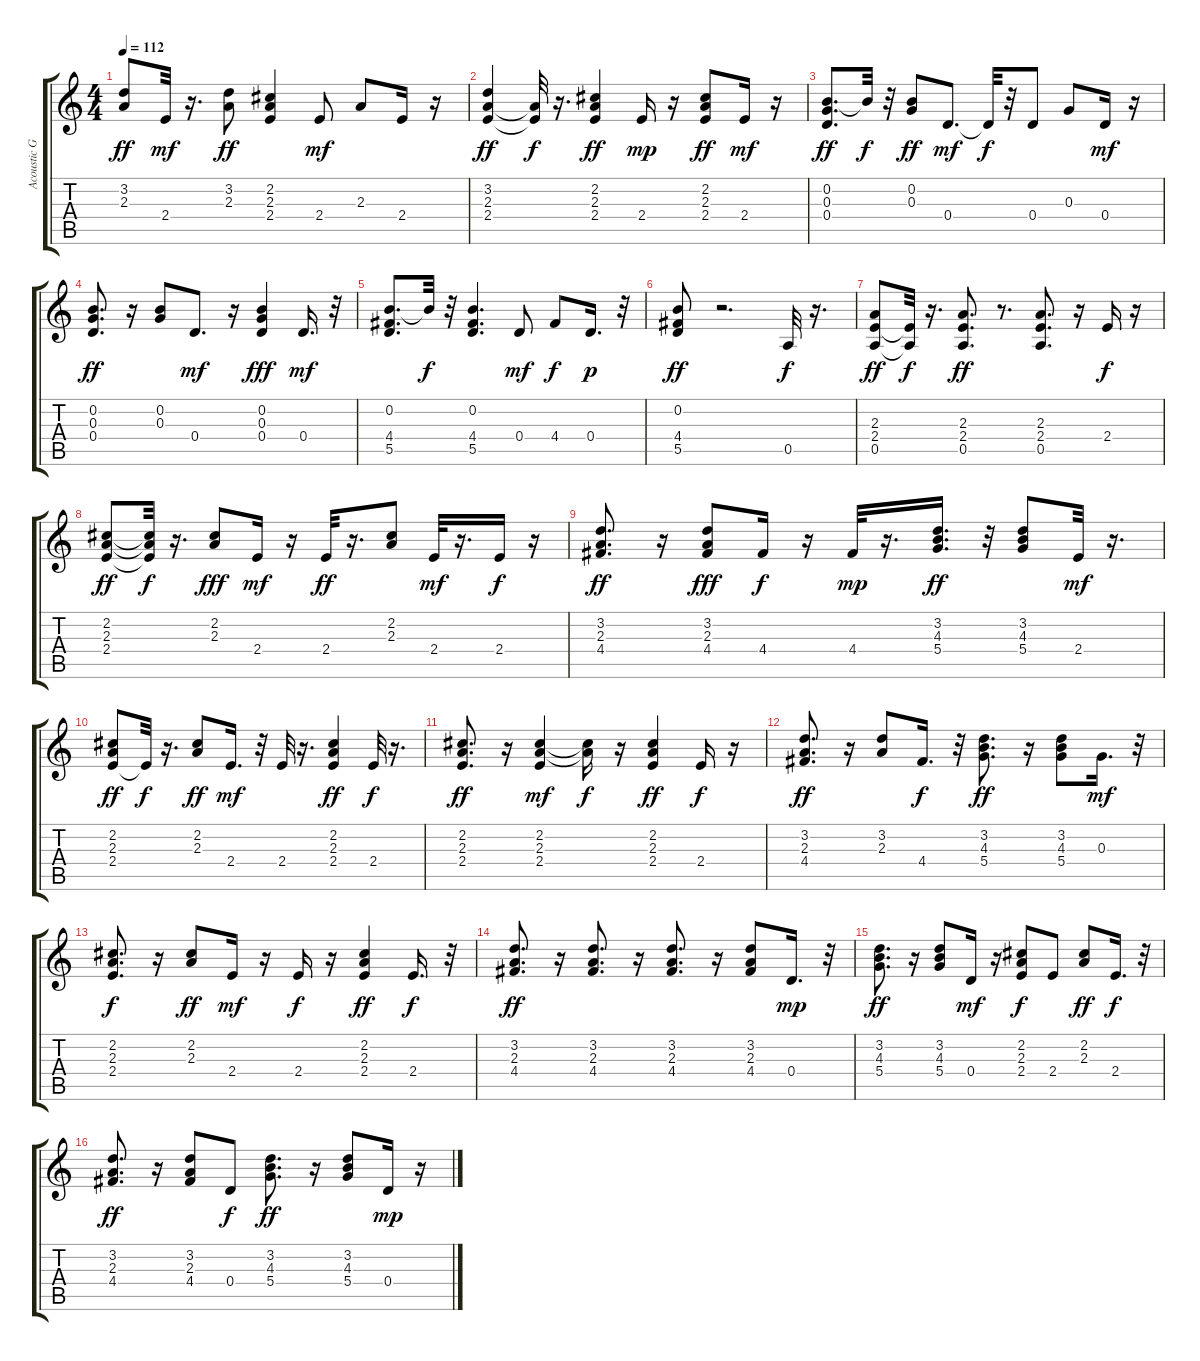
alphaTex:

\track ("Acoustic Guitar" "Acoustic G") {instrument acousticguitarsteel}
\staff {score tabs}
\tuning (E4 B3 G3 D3 A2 E2) {hide}
\ts (4 4)
\tempo 112
\clef g2
\ks c
(3.2 2.3).8{dy ff} 2.4.32{dy mf} r.16{d} (3.2 2.3).8{dy ff} (2.2 2.3 2.4).4 2.4.8{dy mf} 2.3.8 2.4.16 r.16 |
(3.2 2.3 2.4).4{dy ff} (2.3{t} 2.4{t}).32{dy f} r.16{d} (2.2 2.3 2.4).4{dy ff} 2.4.16{dy mp} r.16 (2.2 2.3 2.4).8{dy ff} 2.4.16{dy mf} r.16 |
(0.2 0.3 0.4).8{d dy ff} 0.2{t}.32{dy f} r.32 (0.2 0.3).8{dy ff} 0.4.8{d dy mf} 0.4{t}.32{dy f} r.32 0.4.8 0.3.8 0.4.16{dy mf} r.16 |
(0.2 0.3 0.4).8{d dy ff} r.16 (0.2 0.3).8 0.4.8{d dy mf} r.16 (0.2 0.3 0.4).4{dy fff} 0.4.16{d dy mf} r.32 |
(0.2 4.4 5.5).8{d} 0.2{t}.32{dy f} r.32 (0.2 4.4 5.5).4{d} 0.4.8{dy mf} 4.4.8{dy f} 0.4.16{d dy p} r.32 |
(0.2 4.4 5.5).8{dy ff} r.2{d} 0.5.32{dy f} r.16{d} |
(2.3 2.4 0.5).8{dy ff} (2.4{t} 0.5{t}).32{dy f} r.16{d} (2.3 2.4 0.5).8{d dy ff} r.8{d} (2.3 2.4 0.5).8{d} r.16 2.4.16{dy f} r.16 |
(2.2 2.3 2.4).8{dy ff} (2.2{t} 2.3{t} 2.4{t}).32{dy f} r.16{d} (2.2 2.3).8{dy fff} 2.4.16{dy mf} r.16 2.4.32{dy ff} r.16{d} (2.2 2.3).8 2.4.32{dy mf} r.16{d} 2.4.16{dy f} r.16 |
(3.2 2.3 4.4).8{d dy ff} r.16 (3.2 2.3 4.4).8{dy fff} 4.4.16{dy f} r.16 4.4.32{dy mp} r.16{d} (3.2 4.3 5.4).16{d dy ff} r.32 (3.2 4.3 5.4).8 2.4.32{dy mf} r.16{d} |
(2.2 2.3 2.4).8{dy ff} 2.4{t}.32{dy f} r.16{d} (2.2 2.3).8{dy ff} 2.4.16{d dy mf} r.32 2.4.32 r.16{d} (2.2 2.3 2.4).4{dy ff} 2.4.32{dy f} r.16{d} |
(2.2 2.3 2.4).8{d dy ff} r.16 (2.2 2.3 2.4).4{dy mf} (2.2{t} 2.3{t}).16{dy f} r.16 (2.2 2.3 2.4).4{dy ff} 2.4.16{dy f} r.16 |
(3.2 2.3 4.4).8{d dy ff} r.16 (3.2 2.3).8 4.4.16{d dy f} r.32 (3.2 4.3 5.4).8{d dy ff} r.16 (3.2 4.3 5.4).8 0.3.16{d dy mf} r.32 |
(2.2 2.3 2.4).8{d dy f} r.16 (2.2 2.3).8{dy ff} 2.4.16{dy mf} r.16 2.4.16{dy f} r.16 (2.2 2.3 2.4).4{dy ff} 2.4.16{d dy f} r.32 |
(3.2 2.3 4.4).8{d dy ff} r.16 (3.2 2.3 4.4).8{d} r.16 (3.2 2.3 4.4).8{d} r.16 (3.2 2.3 4.4).8 0.4.16{d dy mp} r.32 |
(3.2 4.3 5.4).8{d dy ff} r.16 (3.2 4.3 5.4).8 0.4.16{dy mf} r.16 (2.2 2.3 2.4).8{dy f} 2.4.8 (2.2 2.3).8{dy ff} 2.4.16{d dy f} r.32 |
(3.2 2.3 4.4).8{d dy ff} r.16 (3.2 2.3 4.4).8 0.4.8{dy f} (3.2 4.3 5.4).8{d dy ff} r.16 (3.2 4.3 5.4).8 0.4.16{dy mp} r.16
